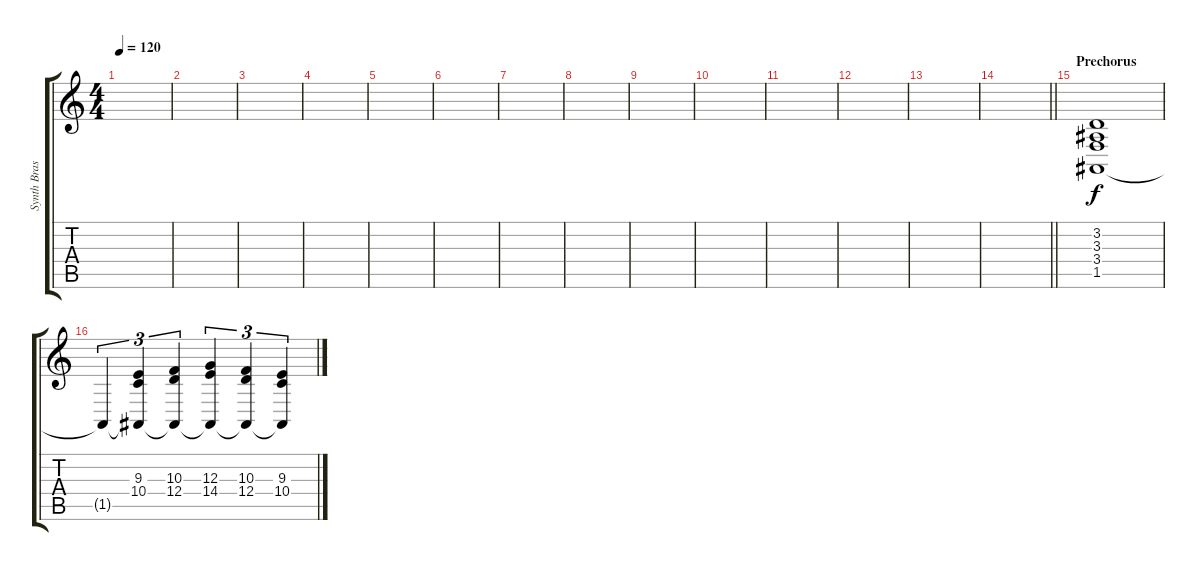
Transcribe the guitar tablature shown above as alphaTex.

\track ("Synth Brass" "Synth Bras") {instrument synthbrass1}
\staff {score tabs}
\tuning (E4 B3 G3 D3 A2 E2) {hide}
\ts (4 4)
\tempo 120
\clef g2
\ks c
|
|
|
|
|
|
|
|
|
|
|
|
|
\barLineRight lightlight
|
\section ("" "Prechorus")
(3.2 3.3 3.4 1.5).1 |
1.5{t}.4{tu (3 2)} (9.3 10.4 1.5{t}).4{tu (3 2)} (10.3 12.4 1.5{t}).4{tu (3 2)} (12.3 14.4 1.5{t}).4{tu (3 2)} (10.3 12.4 1.5{t}).4{tu (3 2)} (9.3 10.4 1.5{t}).4{tu (3 2)}
